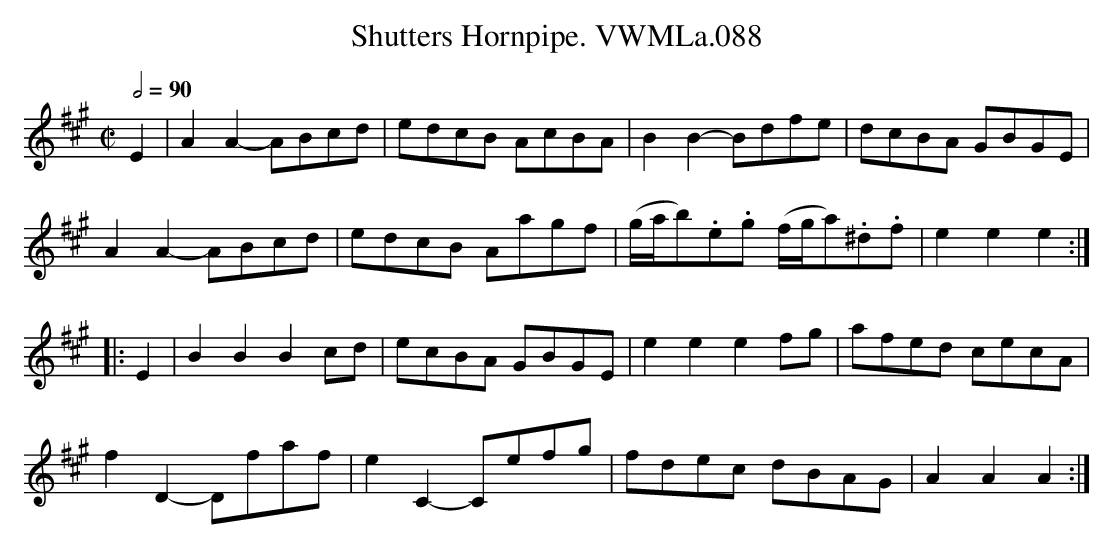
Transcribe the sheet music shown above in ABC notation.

X:1
T:Shutters Hornpipe. VWMLa.088
M:C|
L:1/8
Q:1/2=90
K:A
E2|A2A2- ABcd|edcB AcBA|B2B2- Bdfe|dcBA GBGE|
A2A2- ABcd|edcB Aagf|(g/a/b).e.g (f/g/a).^d.f|e2e2e2:|
|:E2|B2B2 B2cd|ecBA GBGE|e2e2 e2fg|afed cecA|
f2D2- Dfaf|e2C2- Cefg|fdec dBAG|A2A2 A2:|
